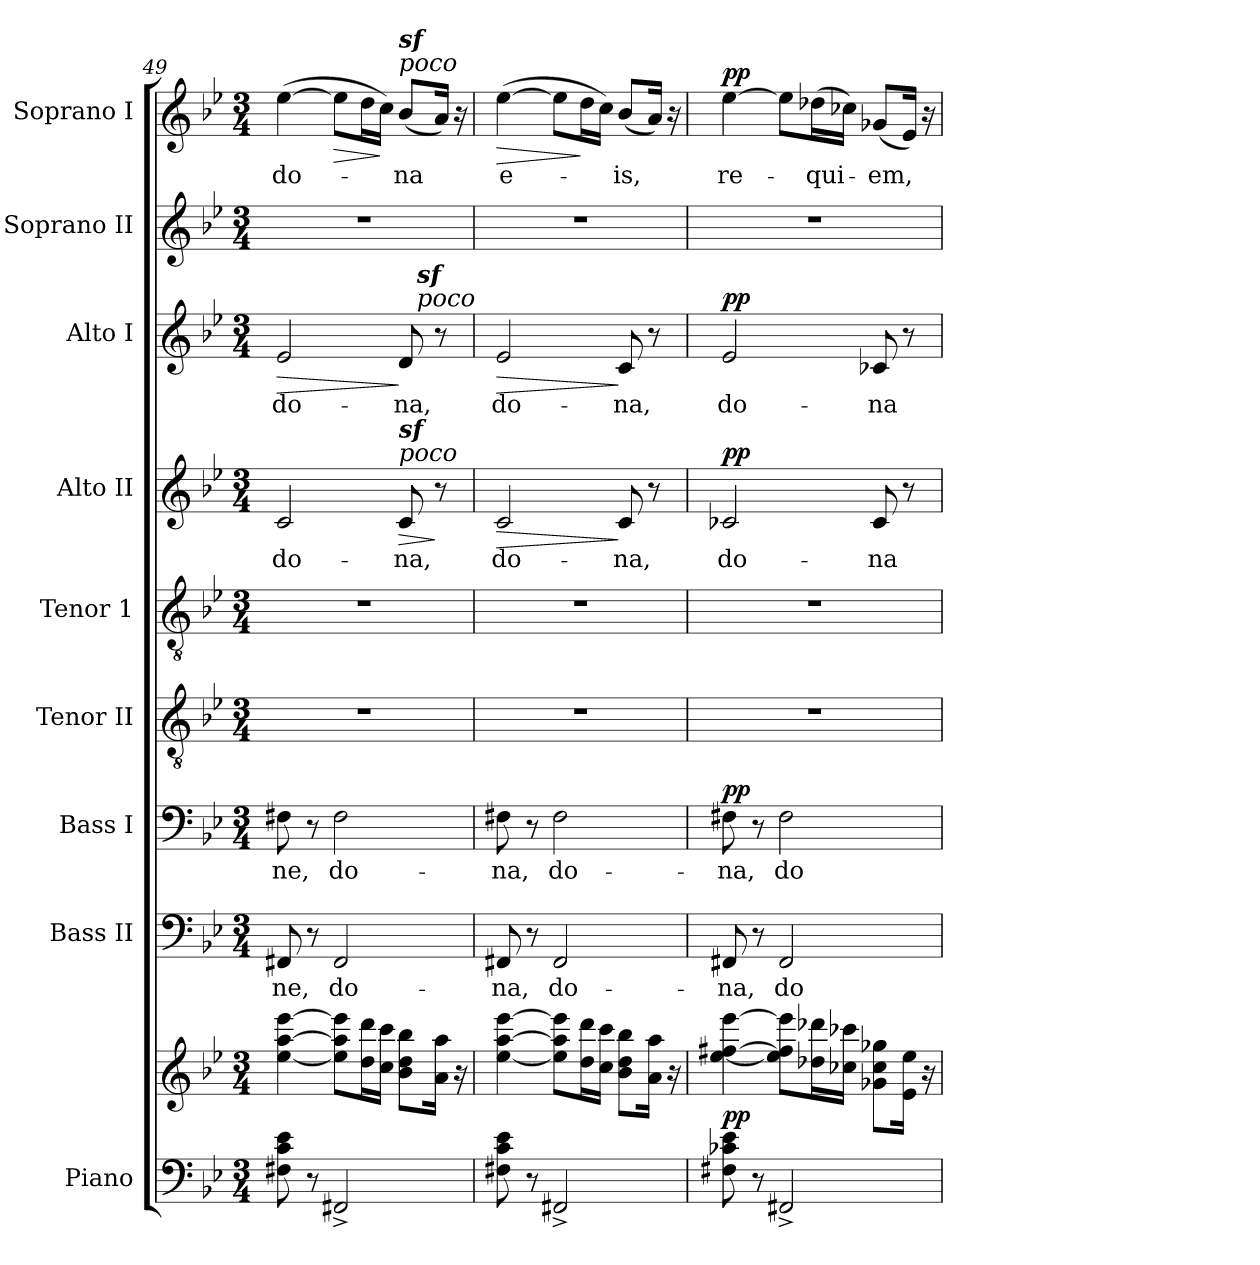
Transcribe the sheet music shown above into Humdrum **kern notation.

**kern	**kern	**dynam	**kern	**text	**kern	**text	**dynam	**kern	**kern	**kern	**text	**dynam	**kern	**text	**dynam	**kern	**kern	**text	**dynam
*part9	*part9	*part9	*part8	*part8	*part7	*part7	*part7	*part6	*part5	*part4	*part4	*part4	*part3	*part3	*part3	*part2	*part1	*part1	*part1
*staff10	*staff9	*staff9/10	*staff8	*staff8	*staff7	*staff7	*staff7	*staff6	*staff5	*staff4	*staff4	*staff4	*staff3	*staff3	*staff3	*staff2	*staff1	*staff1	*staff1
*I"Piano	*	*	*I"Bass II	*	*I"Bass I	*	*	*I"Tenor II	*I"Tenor 1	*I"Alto II	*	*	*I"Alto I	*	*	*I"Soprano II	*I"Soprano I	*	*
*I'Pno.	*	*	*I'B	*	*I'B	*	*	*I'T.	*I'T.	*I'A	*	*	*I'A	*	*	*I'S	*I'S	*	*
*clefF4	*clefG2	*	*clefF4	*	*clefF4	*	*	*clefGv2	*clefGv2	*clefG2	*	*	*clefG2	*	*	*clefG2	*clefG2	*	*
*	*	*	*	*	*	*	*	*ITrd7c12	*ITrd7c12	*	*	*	*	*	*	*	*	*	*
*k[b-e-]	*k[b-e-]	*	*k[b-e-]	*	*k[b-e-]	*	*	*k[b-e-]	*k[b-e-]	*k[b-e-]	*	*	*k[b-e-]	*	*	*k[b-e-]	*k[b-e-]	*	*
*g:	*g:	*	*g:	*	*g:	*	*	*g:	*g:	*g:	*	*	*g:	*	*	*g:	*g:	*	*
*M3/4	*M3/4	*	*M3/4	*	*M3/4	*	*	*M3/4	*M3/4	*M3/4	*	*	*M3/4	*	*	*M3/4	*M3/4	*	*
=49	=49	=49	=49	=49	=49	=49	=49	=49	=49	=49	=49	=49	=49	=49	=49	=49	=49	=49	=49
!	!	!	!	!LO:LY:b:color=#000000	!	!	!	!	!	!	!	!	!	!	!	!	!	!	!
!	!	!	!	!	!	!LO:LY:b:color=#000000	!	!LO:N:vis=1	!LO:N:vis=1	!	!	!	!	!	!	!	!	!	!
!	!	!	!	!	!	!	!	!	!	!	!LO:LY:b:color=#000000	!	!	!	!	!	!	!	!
!	!	!	!	!	!	!	!	!	!	!	!	!	!	!LO:LY:b:color=#000000	!LO:HP:b	!LO:N:vis=1	!	!	!
!	!	!	!	!	!	!	!	!	!	!	!	!	!	!	!	!	!	!LO:LY:b:color=#000000	!
*	*	*	*	*	*	*	*	*	*	*	*	*	*^	*	*	*	*	*	*
8F#Xi\ 8ci 8e-i	[4ee-i\ [4aai [4eee-i	.	8FF#Xi/	-ne,	8F#Xi\	-ne,	.	2.r	2.r	2ci/	do-	.	2e-i/	2ryy	do-	>	2.r	([4ee-i\	do-	.
8r	.	.	8r	.	8r	.	.	.	.	.	.	.	.	.	.	.	.	.	.	.
!	!	!	!	!LO:LY:b:color=#000000	!	!	!	!	!	!	!	!	!	!	!	!	!	!	!	!
!	!	!	!	!	!	!LO:LY:b:color=#000000	!	!	!	!	!	!	!	!	!	!	!	!	!	!LO:HP:b
2FF#X^i/	8ee-i\] 8aai] 8eee-i]L	.	2FF#i/	do-	2F#i\	do-	.	.	.	.	.	.	.	.	.	.	.	8ee-i\L]	.	>
.	16ddi\ 16dddiL	.	.	.	.	.	.	.	.	.	.	.	.	.	.	.	.	16ddi\L	.	.
.	16cci\ 16ccciJJ	.	.	.	.	.	.	.	.	.	.	.	.	.	.	.	.	16cci\JJ)	.	]
!	!	!	!	!	!	!	!	!	!	!	!LO:LY:b:color=#000000	!LO:HP:b	!	!	!	!	!	!	!	!
!	!	!	!	!	!	!	!	!	!	!	!	!	!	!	!LO:LY:b:color=#000000	!	!	!	!	!
!	!	!	!	!	!	!	!	!	!	!	!	!	!	!	!	!	!	!LO:TX:a:i:t=poco	!	!
!	!	!	!	!	!	!	!	!	!	!	!	!	!	!	!	!	!	!LO:TX:Bi:t=sf	!	!
!	!	!	!	!	!	!	!	!	!	!LO:TX:a:i:t=poco	!	!	!	!	!	!	!	!	!	!
!	!	!	!	!	!	!	!	!	!	!LO:TX:Bi:t=sf	!	!	!	!	!	!	!	!	!	!
!	!	!	!	!	!	!	!	!	!	!	!	!	!	!	!	!	!	!	!LO:LY:b:color=#000000	!
.	8b-i\ 8ddi 8bb-iL	.	.	.	.	.	.	.	.	8ci/	-na,	>	8di/	16ryy	-na,	]	.	(8b-i/L	-na	.
!	!	!	!	!	!	!	!	!	!	!	!	!	!	!LO:TX:a:i:t=poco	!	!	!	!	!	!
!	!	!	!	!	!	!	!	!	!	!	!	!	!	!LO:TX:Bi:t=sf	!	!	!	!	!	!
.	.	.	.	.	.	.	.	.	.	.	.	.	.	8.ryy	.	.	.	.	.	.
.	16ai\ 16aaiJk	.	.	.	.	.	.	.	.	8r	.	]	8r	.	.	.	.	16ai/Jk)	.	.
.	16r	.	.	.	.	.	.	.	.	.	.	.	.	.	.	.	.	16r	.	.
*	*	*	*	*	*	*	*	*	*	*	*	*	*v	*v	*	*	*	*	*	*
=50	=50	=50	=50	=50	=50	=50	=50	=50	=50	=50	=50	=50	=50	=50	=50	=50	=50	=50	=50
*	*	*	*	*	*	*	*	*	*	*	*	*	*^	*	*	*	*	*	*
!	!	!	!	!LO:LY:b:color=#000000	!	!	!	!	!	!	!	!	!	!	!	!	!	!	!	!
*	*	*	*	*	*	*	*	*	*	*	*	*	*v	*v	*	*	*	*	*	*
*	*	*	*	*	*	*	*	*	*	*	*	*	*^	*	*	*	*	*	*
!	!	!	!	!	!	!LO:LY:b:color=#000000	!	!LO:N:vis=1	!LO:N:vis=1	!	!	!	!	!	!	!	!	!	!	!
*	*	*	*	*	*	*	*	*	*	*	*	*	*v	*v	*	*	*	*	*	*
*	*	*	*	*	*	*	*	*	*	*	*	*	*^	*	*	*	*	*	*
!	!	!	!	!	!	!	!	!	!	!	!LO:LY:b:color=#000000	!LO:HP:b	!	!	!	!	!	!	!	!
*	*	*	*	*	*	*	*	*	*	*	*	*	*v	*v	*	*	*	*	*	*
*	*	*	*	*	*	*	*	*	*	*	*	*	*^	*	*	*	*	*	*
!	!	!	!	!	!	!	!	!	!	!	!	!	!	!	!LO:LY:b:color=#000000	!LO:HP:b	!LO:N:vis=1	!	!	!
*	*	*	*	*	*	*	*	*	*	*	*	*	*v	*v	*	*	*	*	*	*
*	*	*	*	*	*	*	*	*	*	*	*	*	*^	*	*	*	*	*	*
!	!	!	!	!	!	!	!	!	!	!	!	!	!	!	!	!	!	!	!LO:LY:b:color=#000000	!LO:HP:b
*	*	*	*	*	*	*	*	*	*	*	*	*	*v	*v	*	*	*	*	*	*
8F#Xi\ 8ci 8e-i	[4ee-i\ [4aai [4eee-i	.	8FF#Xi/	-na,	8F#Xi\	-na,	.	2.r	2.r	2ci/	do-	>	2e-i/	do-	>	2.r	([4ee-i\	e-	>
8r	.	.	8r	.	8r	.	.	.	.	.	.	.	.	.	.	.	.	.	.
!	!	!	!	!LO:LY:b:color=#000000	!	!	!	!	!	!	!	!	!	!	!	!	!	!	!
!	!	!	!	!	!	!LO:LY:b:color=#000000	!	!	!	!	!	!	!	!	!	!	!	!	!
2FF#X^i/	8ee-i\] 8aai] 8eee-i]L	.	2FF#i/	do-	2F#i\	do-	.	.	.	.	.	.	.	.	.	.	8ee-i\L]	.	.
.	16ddi\ 16dddiL	.	.	.	.	.	.	.	.	.	.	.	.	.	.	.	16ddi\L	.	]
.	16cci\ 16ccciJJ	.	.	.	.	.	.	.	.	.	.	.	.	.	.	.	16cci\JJ)	.	.
!	!	!	!	!	!	!	!	!	!	!	!LO:LY:b:color=#000000	!	!	!	!	!	!	!	!
!	!	!	!	!	!	!	!	!	!	!	!	!	!	!LO:LY:b:color=#000000	!	!	!	!	!
!	!	!	!	!	!	!	!	!	!	!	!	!	!	!	!	!	!	!LO:LY:b:color=#000000	!
.	8b-i\ 8ddi 8bb-iL	.	.	.	.	.	.	.	.	8ci/	-na,	]	8ci/	-na,	]	.	(8b-i/L	-is,	.
.	16ai\ 16aaiJk	.	.	.	.	.	.	.	.	8r	.	.	8r	.	.	.	16ai/Jk)	.	.
.	16r	.	.	.	.	.	.	.	.	.	.	.	.	.	.	.	16r	.	.
=51	=51	=51	=51	=51	=51	=51	=51	=51	=51	=51	=51	=51	=51	=51	=51	=51	=51	=51	=51
!	!	!	!	!LO:LY:b:color=#000000	!	!	!	!	!	!	!	!	!	!	!	!	!	!	!
!	!	!	!	!	!	!LO:LY:b:color=#000000	!	!LO:N:vis=1	!LO:N:vis=1	!	!	!	!	!	!	!	!	!	!
!	!	!	!	!	!	!	!	!	!	!	!LO:LY:b:color=#000000	!	!	!	!	!	!	!	!
!	!	!	!	!	!	!	!	!	!	!	!	!	!	!LO:LY:b:color=#000000	!	!LO:N:vis=1	!	!	!
!	!	!	!	!	!	!	!	!	!	!	!	!	!	!	!	!	!	!LO:LY:b:color=#000000	!
8F#Xi\ 8c-Xi 8e-i	[4ee-i\ [4ff#Xi [4eee-i	pp	8FF#Xi/	-na,	8F#Xi\	-na,	pp	2.r	2.r	2c-Xi/	do-	pp	2e-i/	do-	pp	2.r	[4ee-i\	re-	pp
8r	.	.	8r	.	8r	.	.	.	.	.	.	.	.	.	.	.	.	.	.
!	!	!	!	!LO:LY:b:color=#000000	!	!	!	!	!	!	!	!	!	!	!	!	!	!	!
!	!	!	!	!	!	!LO:LY:b:color=#000000	!	!	!	!	!	!	!	!	!	!	!	!	!
2FF#X^i/	8ee-i\] 8ff#i] 8eee-i]L	.	2FF#i/	do-	2F#i\	do-	.	.	.	.	.	.	.	.	.	.	8ee-i\L]	.	.
!	!	!	!	!	!	!	!	!	!	!	!	!	!	!	!	!	!	!LO:LY:b:color=#000000	!
.	16dd-Xi\ 16ddd-XiL	.	.	.	.	.	.	.	.	.	.	.	.	.	.	.	(16dd-Xi\L	-qui-	.
.	16cc-Xi\ 16ccc-XiJJ	.	.	.	.	.	.	.	.	.	.	.	.	.	.	.	16cc-Xi\JJ)	.	.
!	!	!	!	!	!	!	!	!	!	!	!LO:LY:b:color=#000000	!	!	!	!	!	!	!	!
!	!	!	!	!	!	!	!	!	!	!	!	!	!	!LO:LY:b:color=#000000	!	!	!	!	!
!	!	!	!	!	!	!	!	!	!	!	!	!	!	!	!	!	!	!LO:LY:b:color=#000000	!
.	8g-Xi\ 8cc-i 8gg-XiL	.	.	.	.	.	.	.	.	8c-i/	-na	.	8c-Xi/	-na	.	.	(8g-Xi/L	-em,	.
.	16e-i\ 16ee-iJk	.	.	.	.	.	.	.	.	8r	.	.	8r	.	.	.	16e-i/Jk)	.	.
.	16r	.	.	.	.	.	.	.	.	.	.	.	.	.	.	.	16r	.	.
=	=	=	=	=	=	=	=	=	=	=	=	=	=	=	=	=	=	=	=
*-	*-	*-	*-	*-	*-	*-	*-	*-	*-	*-	*-	*-	*-	*-	*-	*-	*-	*-	*-
